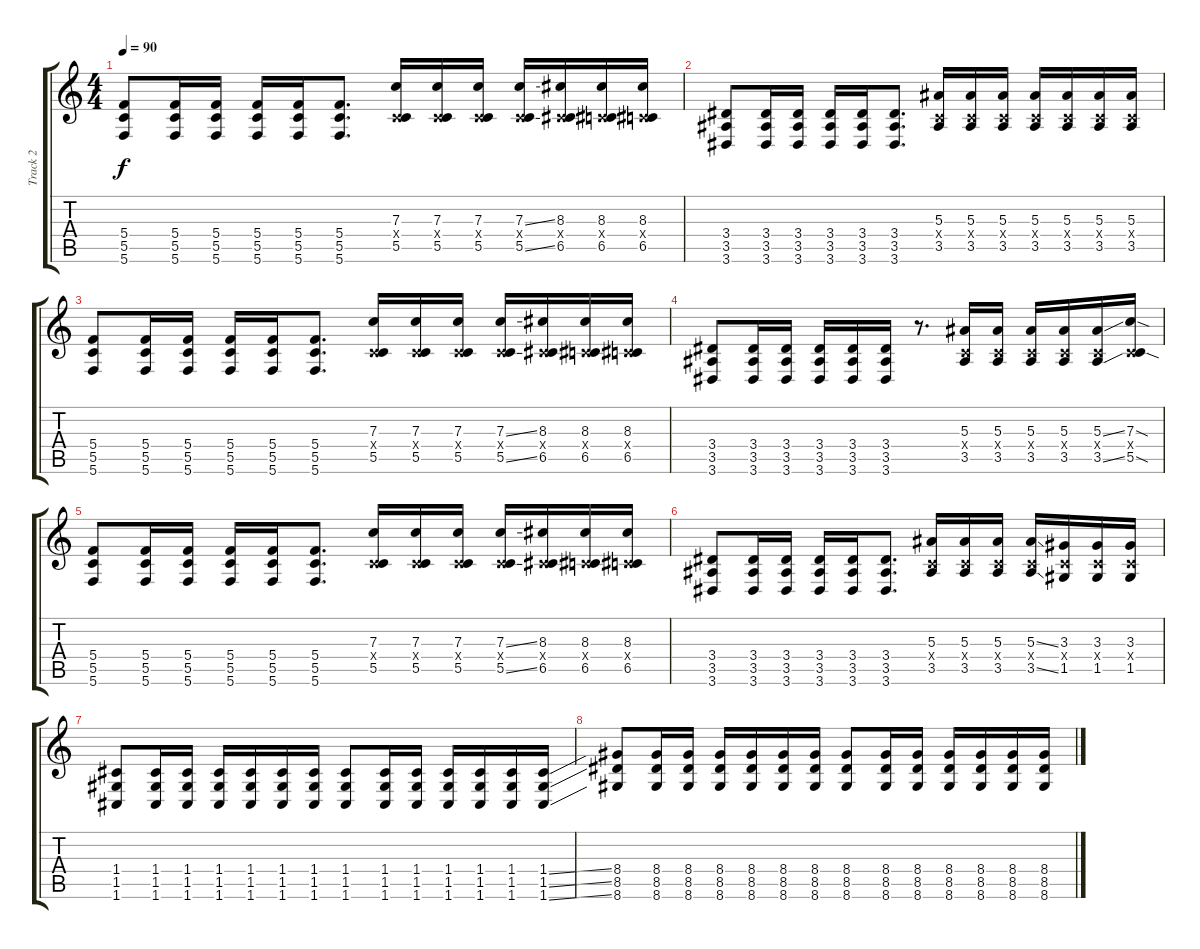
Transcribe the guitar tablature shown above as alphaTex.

\track ("Track 2" "Track 2") {instrument distortionguitar}
\staff {score tabs}
\tuning (D4 A3 F3 C3 G2 C2) {hide}
\ts (4 4)
\tempo 90
\clef g2
\ks c
(5.4 5.5 5.6).8{dy f} (5.4 5.5 5.6).16 (5.4 5.5 5.6).16 (5.4 5.5 5.6).16 (5.4 5.5 5.6).16 (5.4 5.5 5.6).8{d} (7.3 0.4{x} 5.5).16 (7.3 0.4{x} 5.5).16 (7.3 0.4{x} 5.5).16 (7.3{ss} 0.4{x} 5.5{ss}).16 (8.3 0.4{x} 6.5).16 (8.3 0.4{x} 6.5).16 (8.3 0.4{x} 6.5).16 |
(3.4 3.5 3.6).8 (3.4 3.5 3.6).16 (3.4 3.5 3.6).16 (3.4 3.5 3.6).16 (3.4 3.5 3.6).16 (3.4 3.5 3.6).8{d} (5.3 0.4{x} 3.5).16 (5.3 0.4{x} 3.5).16 (5.3 0.4{x} 3.5).16 (5.3 0.4{x} 3.5).16 (5.3 0.4{x} 3.5).16 (5.3 0.4{x} 3.5).16 (5.3 0.4{x} 3.5).16 |
(5.4 5.5 5.6).8 (5.4 5.5 5.6).16 (5.4 5.5 5.6).16 (5.4 5.5 5.6).16 (5.4 5.5 5.6).16 (5.4 5.5 5.6).8{d} (7.3 0.4{x} 5.5).16 (7.3 0.4{x} 5.5).16 (7.3 0.4{x} 5.5).16 (7.3{ss} 0.4{x} 5.5{ss}).16 (8.3 0.4{x} 6.5).16 (8.3 0.4{x} 6.5).16 (8.3 0.4{x} 6.5).16 |
(3.4 3.5 3.6).8 (3.4 3.5 3.6).16 (3.4 3.5 3.6).16 (3.4 3.5 3.6).16 (3.4 3.5 3.6).16 (3.4 3.5 3.6).16 r.8{d} (5.3 0.4{x} 3.5).16 (5.3 0.4{x} 3.5).16 (5.3 0.4{x} 3.5).16 (5.3 0.4{x} 3.5).16 (5.3{ss} 0.4{x} 3.5{ss}).16 (7.3{sod} 0.4{x} 5.5{sod}).16 |
(5.4 5.5 5.6).8 (5.4 5.5 5.6).16 (5.4 5.5 5.6).16 (5.4 5.5 5.6).16 (5.4 5.5 5.6).16 (5.4 5.5 5.6).8{d} (7.3 0.4{x} 5.5).16 (7.3 0.4{x} 5.5).16 (7.3 0.4{x} 5.5).16 (7.3{ss} 0.4{x} 5.5{ss}).16 (8.3 0.4{x} 6.5).16 (8.3 0.4{x} 6.5).16 (8.3 0.4{x} 6.5).16 |
(3.4 3.5 3.6).8 (3.4 3.5 3.6).16 (3.4 3.5 3.6).16 (3.4 3.5 3.6).16 (3.4 3.5 3.6).16 (3.4 3.5 3.6).8{d} (5.3 0.4{x} 3.5).16 (5.3 0.4{x} 3.5).16 (5.3 0.4{x} 3.5).16 (5.3{ss} 0.4{x} 3.5{ss}).16 (3.3 0.4{x} 1.5).16 (3.3 0.4{x} 1.5).16 (3.3 0.4{x} 1.5).16 |
(1.4 1.5 1.6).8 (1.4 1.5 1.6).16 (1.4 1.5 1.6).16 (1.4 1.5 1.6).16 (1.4 1.5 1.6).16 (1.4 1.5 1.6).16 (1.4 1.5 1.6).16 (1.4 1.5 1.6).8 (1.4 1.5 1.6).16 (1.4 1.5 1.6).16 (1.4 1.5 1.6).16 (1.4 1.5 1.6).16 (1.4 1.5 1.6).16 (1.4{ss} 1.5{ss} 1.6{ss}).16 |
(8.4 8.5 8.6).8 (8.4 8.5 8.6).16 (8.4 8.5 8.6).16 (8.4 8.5 8.6).16 (8.4 8.5 8.6).16 (8.4 8.5 8.6).16 (8.4 8.5 8.6).16 (8.4 8.5 8.6).8 (8.4 8.5 8.6).16 (8.4 8.5 8.6).16 (8.4 8.5 8.6).16 (8.4 8.5 8.6).16 (8.4 8.5 8.6).16 (8.4 8.5 8.6).16
